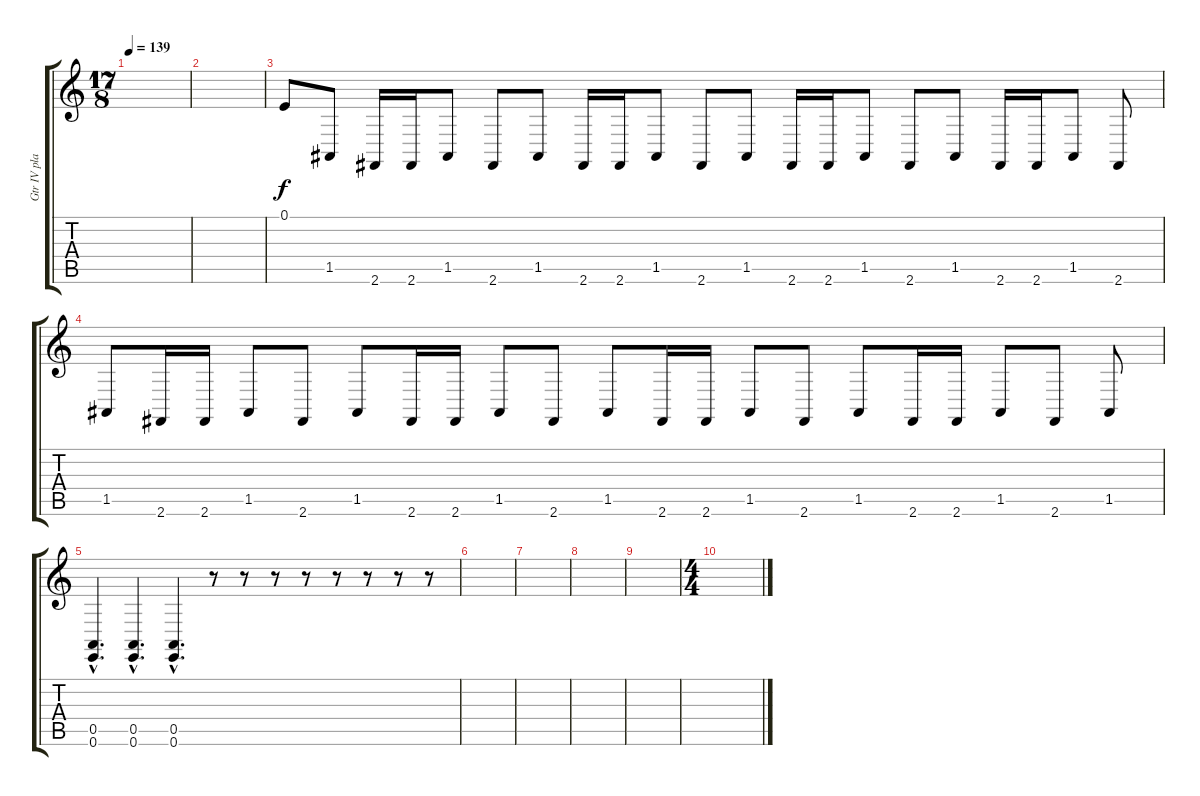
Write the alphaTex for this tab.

\track ("Gtr IV played by ???" "Gtr IV pla") {instrument acousticgrandpiano}
\staff {score tabs}
\tuning (E4 B3 G3 D3 A2 E2) {hide}
\ts (17 8)
\tempo 139
\clef g2
\ks c
|
|
0.1.8 1.5.8 2.6.16 2.6.16 1.5.8 2.6.8 1.5.8 2.6.16 2.6.16 1.5.8 2.6.8 1.5.8 2.6.16 2.6.16 1.5.8 2.6.8 1.5.8 2.6.16 2.6.16 1.5.8 2.6.8 |
1.5.8 2.6.16 2.6.16 1.5.8 2.6.8 1.5.8 2.6.16 2.6.16 1.5.8 2.6.8 1.5.8 2.6.16 2.6.16 1.5.8 2.6.8 1.5.8 2.6.16 2.6.16 1.5.8 2.6.8 1.5.8 |
(0.5{hac} 0.6{hac}).4{d} (0.5{hac} 0.6{hac}).4{d} (0.5{hac} 0.6{hac}).4{d} r.8 r.8 r.8 r.8 r.8 r.8 r.8 r.8 |
|
|
|
|
\ts (4 4)
